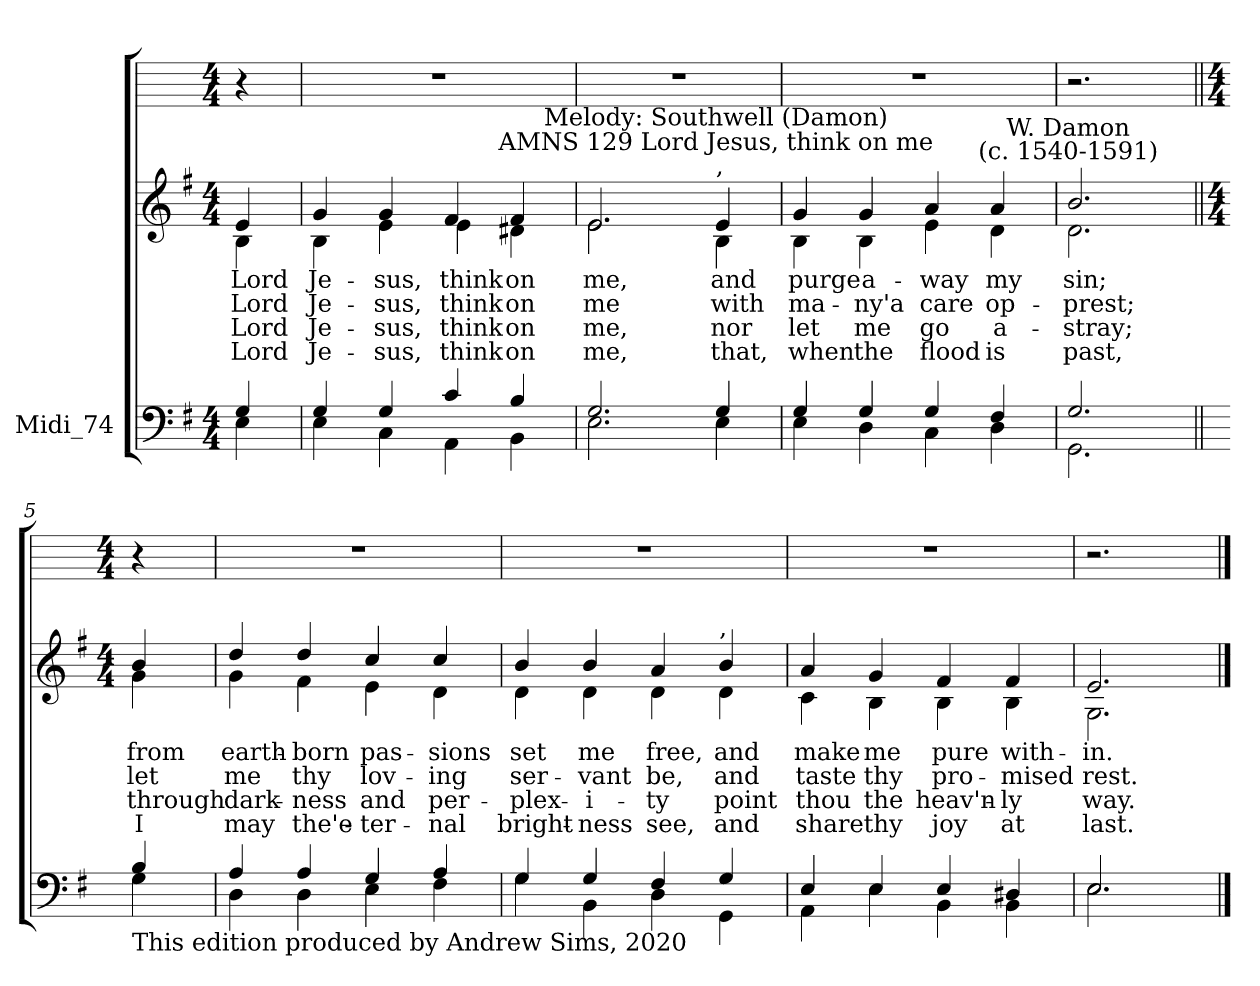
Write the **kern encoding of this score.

**kern	**kern	**text	**text	**text	**text	**kern
*part3	*part2	*part2	*part2	*part2	*part2	*part1
*staff3	*staff2	*staff2	*staff2	*staff2	*staff2	*staff1
*I"Midi_74	*	*	*	*	*	*
*clefF4	*clefG2	*	*	*	*	*
*k[f#]	*k[f#]	*	*	*	*	*
*G:	*G:	*	*	*	*	*
*M4/4	*M4/4	*	*	*	*	*M4/4
=	=	=	=	=	=	=
*^	*	*	*	*	*	*
!	!	!LO:TX:a:cj:t=Synesius of Cyrene (c. 365-c. 414)\ntr. A. W. Chatfield (1808-1896)	!	!	!	!	!
!	!	!	!LO:LY:b	!LO:LY:b	!LO:LY:b	!LO:LY:b	!
*	*	*^	*	*	*	*	*
4G/	4E\	4e/	4B\	Lord	Lord	Lord	Lord	4r
=1	=1	=1	=1	=1	=1	=1	=1	=1
!	!	!	!	!LO:LY:b	!LO:LY:b	!LO:LY:b	!LO:LY:b	!
4G/	4E\	4g/	4B\	Je-	-Je-	-Je-	-Je-	1r
!	!	!	!	!LO:LY:b	!LO:LY:b	!LO:LY:b	!LO:LY:b	!
4G/	4C\	4g/	4e\	-sus,	sus,	sus,	sus,	.
!	!	!	!	!LO:LY:b	!LO:LY:b	!LO:LY:b	!LO:LY:b	!
4c/	4AA\	4f#/	4e\	think	think	think	think	.
!	!	!	!	!LO:LY:b	!LO:LY:b	!LO:LY:b	!LO:LY:b	!
4B/	4BB\	4f#/	4d#X\	on	on	on	on	.
=2	=2	=2	=2	=2	=2	=2	=2	=2
!	!	!	!	!LO:LY:b	!LO:LY:b	!LO:LY:b	!LO:LY:b	!
2.G/	2.E\	2.e/	2.e\	me,	me	me,	me,	1r
!	!	!LO:TX:a:t=,	!	!	!	!	!	!
!	!	!LO:TX:a:cj:t=AMNS 129 Lord Jesus, think on me	!	!	!	!	!	!
!	!	!LO:TX:a:cj:t=Melody&colon; Southwell (Damon)	!	!	!	!	!	!
!	!	!	!	!LO:LY:b	!LO:LY:b	!LO:LY:b	!LO:LY:b	!
4G/	4E\	4e/	4B\	and	with	nor	that,	.
=3	=3	=3	=3	=3	=3	=3	=3	=3
!	!	!	!	!LO:LY:b	!LO:LY:b	!LO:LY:b	!LO:LY:b	!
4G/	4E\	4g/	4B\	purge	ma-	-let	when	1r
!	!	!	!	!LO:LY:b	!LO:LY:b	!LO:LY:b	!LO:LY:b	!
4G/	4D\	4g/	4B\	a-	-ny'a	me	the	.
!	!	!	!	!LO:LY:b	!LO:LY:b	!LO:LY:b	!LO:LY:b	!
4G/	4C\	4a/	4e\	way	care	go	flood	.
!	!	!	!	!LO:LY:b	!LO:LY:b	!LO:LY:b	!LO:LY:b	!
4F#/	4D\	4a/	4d\	my	op-	-a-	-is	.
=4	=4	=4	=4	=4	=4	=4	=4	=4
!	!	!LO:TX:a:cj:t=W. Damon\n(c. 1540-1591)	!	!	!	!	!	!
!	!	!	!	!LO:LY:b	!LO:LY:b	!LO:LY:b	!LO:LY:b	!
2.G/	2.GG\	2.b/	2.d\	sin;	prest;	stray;	past,	2.r
!!LO:LB:g=z
=5||	=5||	=5||	=5||	=5||	=5||	=5||	=5||	=5||
*	*	*M4/4	*	*	*	*	*	*M4/4
!LO:TX:b:t=This edition produced by Andrew Sims, 2020	!	!	!	!	!	!	!	!
!	!	!	!	!LO:LY:b	!LO:LY:b	!LO:LY:b	!LO:LY:b	!
4B/	4G\	4b/	4g\	from	let	through	I	4r
=6	=6	=6	=6	=6	=6	=6	=6	=6
!	!	!	!	!LO:LY:b	!LO:LY:b	!LO:LY:b	!LO:LY:b	!
4A/	4D\	4dd/	4g\	earth-	-me	dark-	-may	1r
!	!	!	!	!LO:LY:b	!LO:LY:b	!LO:LY:b	!LO:LY:b	!
4A/	4D\	4dd/	4f#\	born	thy	ness	the'e-	.
!	!	!	!	!LO:LY:b	!LO:LY:b	!LO:LY:b	!LO:LY:b	!
4G/	4E\	4cc/	4e\	-pas-	-lov-	-and	ter-	.
!	!	!	!	!LO:LY:b	!LO:LY:b	!LO:LY:b	!LO:LY:b	!
4A/	4F#\	4cc/	4d\	-sions	ing	per-	-nal	.
=7	=7	=7	=7	=7	=7	=7	=7	=7
!	!	!	!	!LO:LY:b	!LO:LY:b	!LO:LY:b	!LO:LY:b	!
4G/	4G\	4b/	4d\	set	ser-	-plex-	-bright-	1r
!	!	!	!	!LO:LY:b	!LO:LY:b	!LO:LY:b	!LO:LY:b	!
4G/	4BB\	4b/	4d\	-me	vant	i-	-ness	.
!	!	!	!	!LO:LY:b	!LO:LY:b	!LO:LY:b	!LO:LY:b	!
4F#/	4D\	4a/	4d\	free,	be,	ty	see,	.
!	!	!LO:TX:a:t=,	!	!	!	!	!	!
!	!	!	!	!LO:LY:b	!LO:LY:b	!LO:LY:b	!LO:LY:b	!
4G/	4GG\	4b/	4d\	and	and	point	and	.
=8	=8	=8	=8	=8	=8	=8	=8	=8
!	!	!	!	!LO:LY:b	!LO:LY:b	!LO:LY:b	!LO:LY:b	!
4E/	4AA\	4a/	4c\	make	taste	thou	share	1r
!	!	!	!	!LO:LY:b	!LO:LY:b	!LO:LY:b	!LO:LY:b	!
4E/	4E\	4g/	4B\	me	thy	the	thy	.
!	!	!	!	!LO:LY:b	!LO:LY:b	!LO:LY:b	!LO:LY:b	!
4E/	4BB\	4f#/	4B\	pure	pro-	-heav'n-	-joy	.
!	!	!	!	!LO:LY:b	!LO:LY:b	!LO:LY:b	!LO:LY:b	!
4D#X/	4BB\	4f#/	4B\	with-	-mised	ly	at	.
=9	=9	=9	=9	=9	=9	=9	=9	=9
!	!	!	!	!LO:LY:b	!LO:LY:b	!LO:LY:b	!LO:LY:b	!
2.E/	2.E\	2.e/	2.G	in.	rest.	way.	last.	2.r
*v	*v	*	*	*	*	*	*	*
*	*v	*v	*	*	*	*	*
==	==	==	==	==	==	==
*-	*-	*-	*-	*-	*-	*-
